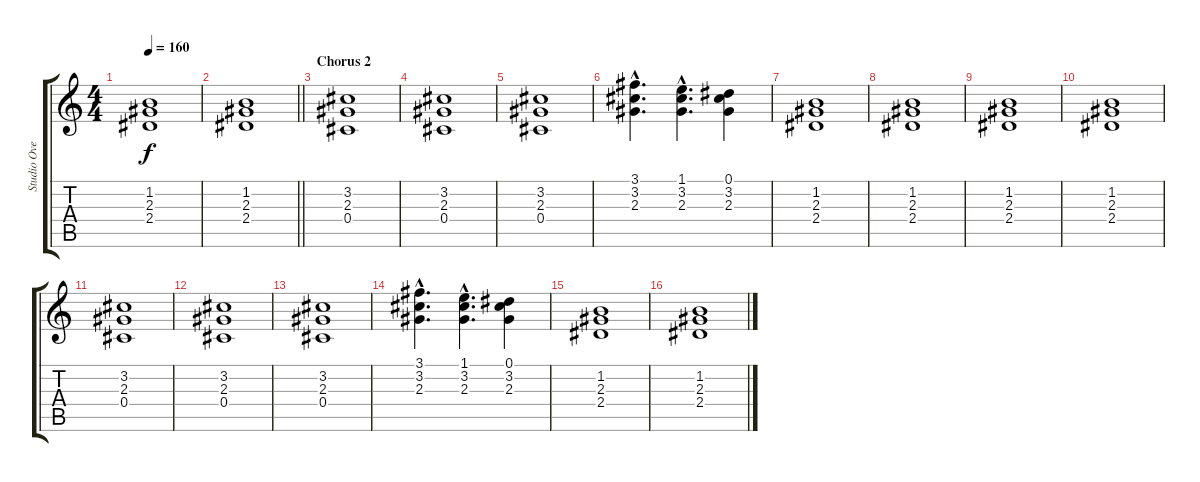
\track ("Studio Overdub" "Studio Ove") {instrument distortionguitar}
\staff {score tabs}
\tuning (Eb4 Bb3 Gb3 Db3 Ab2 Eb2) {hide}
\ts (4 4)
\tempo 160
\clef g2
\ks c
(1.2 2.3 2.4).1{dy f} |
\barLineRight lightlight
(1.2 2.3 2.4).1 |
\section ("" "Chorus 2")
(3.2 2.3 0.4).1 |
(3.2 2.3 0.4).1 |
(3.2 2.3 0.4).1 |
(3.1{hac} 3.2{hac} 2.3{hac}).4{d} (1.1{hac} 3.2{hac} 2.3{hac}).4{d} (0.1 3.2 2.3).4 |
(1.2 2.3 2.4).1 |
(1.2 2.3 2.4).1 |
(1.2 2.3 2.4).1 |
(1.2 2.3 2.4).1 |
(3.2 2.3 0.4).1 |
(3.2 2.3 0.4).1 |
(3.2 2.3 0.4).1 |
(3.1{hac} 3.2{hac} 2.3{hac}).4{d} (1.1{hac} 3.2{hac} 2.3{hac}).4{d} (0.1 3.2 2.3).4 |
(1.2 2.3 2.4).1 |
(1.2 2.3 2.4).1
